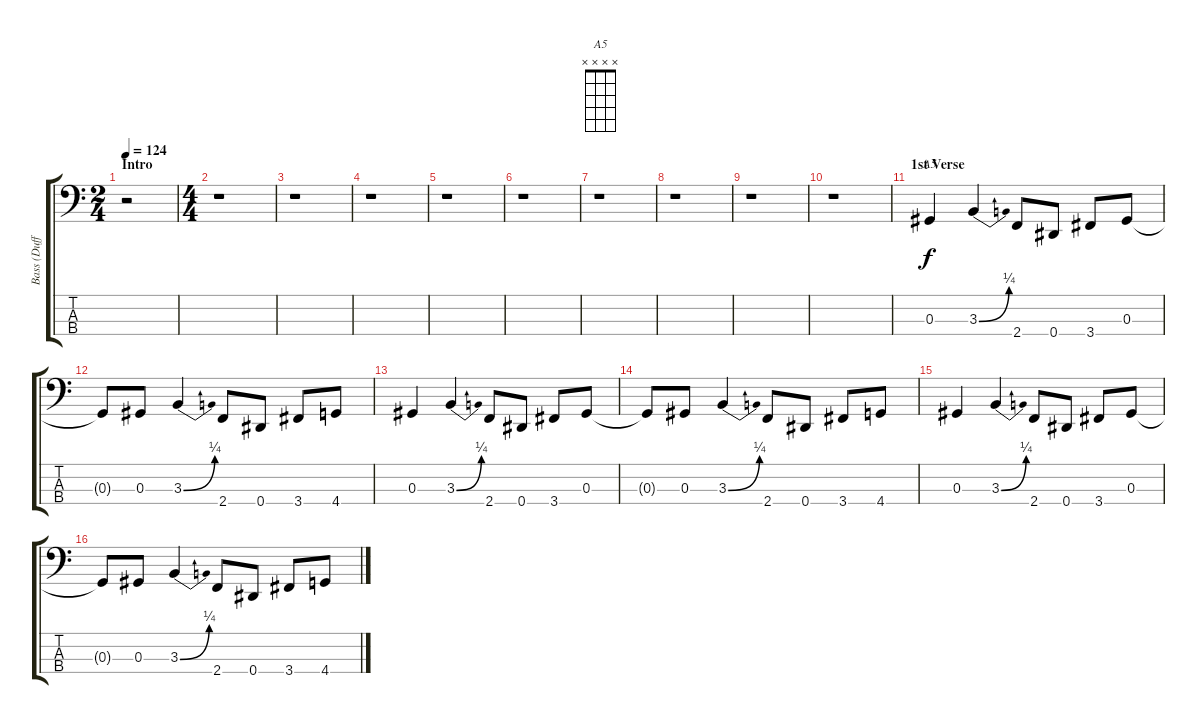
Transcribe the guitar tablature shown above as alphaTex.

\track ("Bass (Duff)" "Bass (Duff") {instrument electricbasspick}
\staff {score tabs}
\tuning (Gb2 Db2 Ab1 Eb1) {hide}
\chord ("A5" x x x x) {firstfret 0}
\ts (2 4)
\section ("" "Intro")
\tempo 124
\clef f4
\ks c
r.2{dy f instrument electricbasspick} |
\ts (4 4)
r.1 |
r.1 |
r.1 |
r.1 |
r.1 |
r.1 |
r.1 |
r.1 |
r.1 |
\section ("" "1st Verse")
0.3.4{ch "A5"} 3.3{be (bend 0 0 60 1)}.4 2.4.8 0.4.8 3.4.8 0.3.8 |
0.3{t}.8 0.3.8 3.3{be (bend 0 0 60 1)}.4 2.4.8 0.4.8 3.4.8 4.4.8 |
0.3.4 3.3{be (bend 0 0 60 1)}.4 2.4.8 0.4.8 3.4.8 0.3.8 |
0.3{t}.8 0.3.8 3.3{be (bend 0 0 60 1)}.4 2.4.8 0.4.8 3.4.8 4.4.8 |
0.3.4 3.3{be (bend 0 0 60 1)}.4 2.4.8 0.4.8 3.4.8 0.3.8 |
0.3{t}.8 0.3.8 3.3{be (bend 0 0 60 1)}.4 2.4.8 0.4.8 3.4.8 4.4.8
